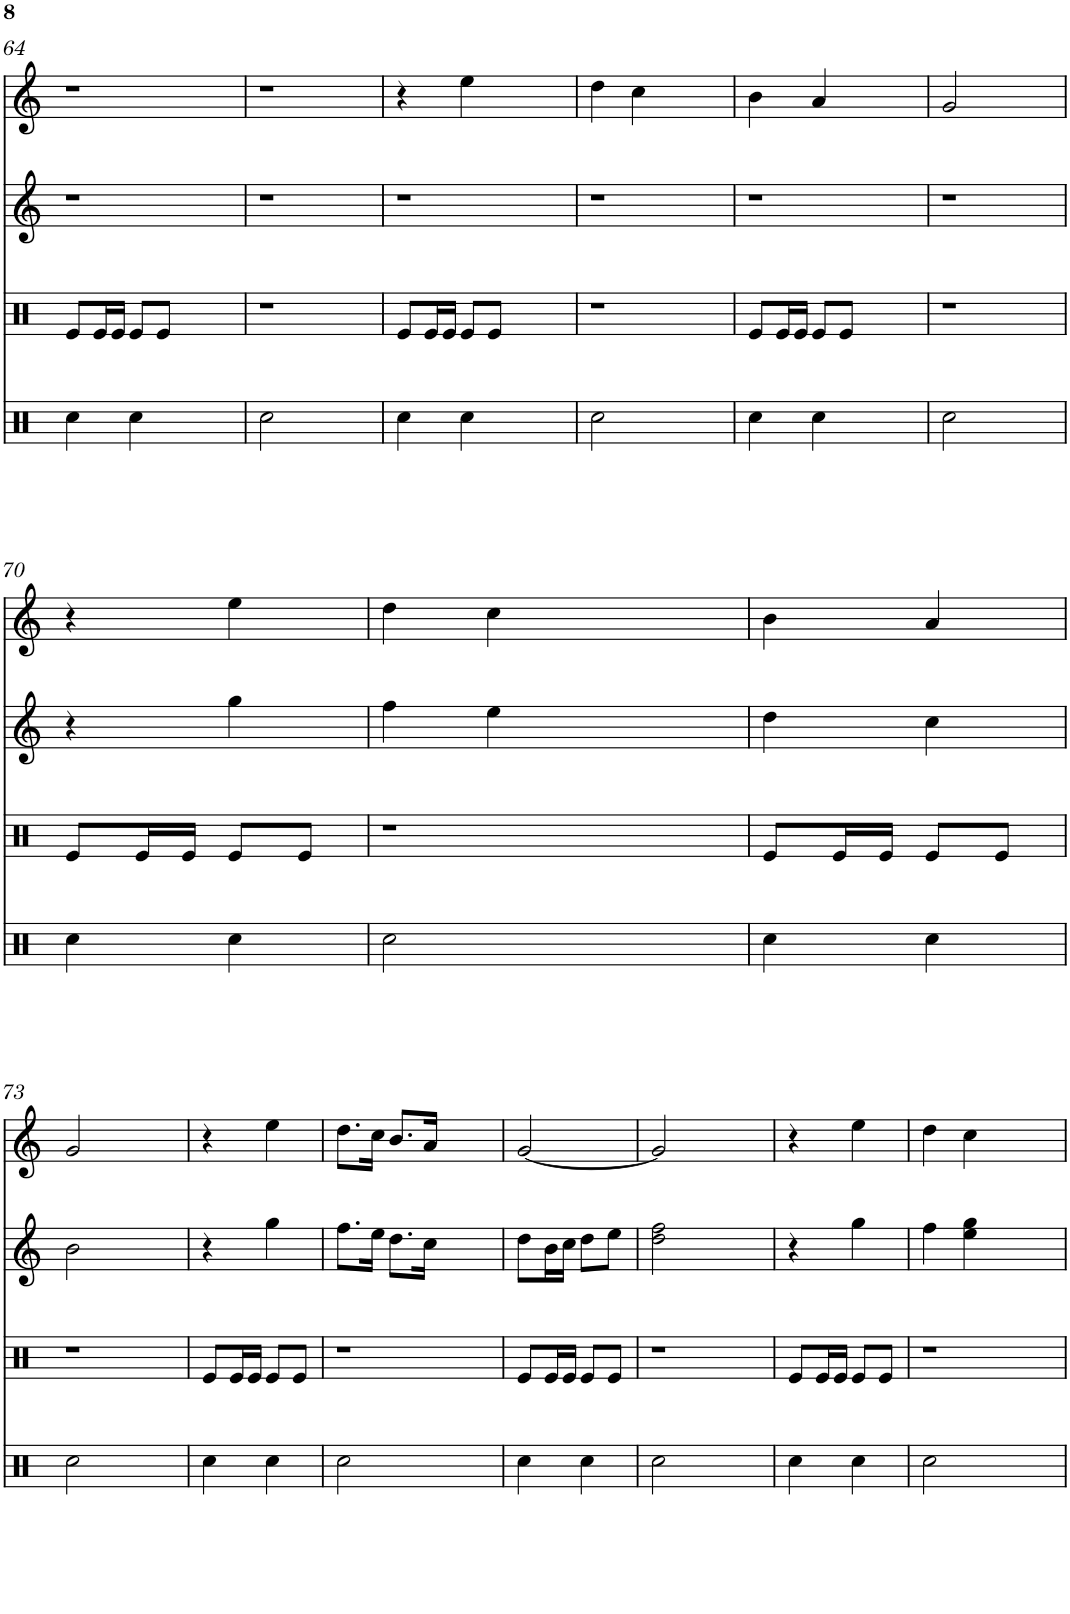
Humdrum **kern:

**kern	**kern	**kern	**kern
*part4	*part3	*part2	*part1
*staff4	*staff3	*staff2	*staff1
*I"Timbal fondo	*I"Timbal	*I"Gralla 2	*I"Gralla 1
!!LO:PB:g=z
*clefX	*clefX	*clefG2	*clefG2
*k[]	*k[]	*k[]	*k[]
*M2/4	*M2/4	*M2/4	*M2/4
=64	=64	=64	=64
4cc\	8e/L	2r	2r
.	16e/L	.	.
.	16e/JJ	.	.
4cc\	8e/L	.	.
.	8e/J	.	.
2ryy	2ryy	2ryy	2ryy
=65	=65	=65	=65
2cc\	2r	2r	2r
2ryy	2ryy	2ryy	2ryy
=66	=66	=66	=66
4cc\	8e/L	2r	4r
.	16e/L	.	.
.	16e/JJ	.	.
4cc\	8e/L	.	4ee\
.	8e/J	.	.
2ryy	2ryy	2ryy	2ryy
=67	=67	=67	=67
2cc\	2r	2r	4dd\
.	.	.	4cc\
2ryy	2ryy	2ryy	2ryy
=68	=68	=68	=68
4cc\	8e/L	2r	4b\
.	16e/L	.	.
.	16e/JJ	.	.
4cc\	8e/L	.	4a/
.	8e/J	.	.
2ryy	2ryy	2ryy	2ryy
=69	=69	=69	=69
2cc\	2r	2r	2g/
2ryy	2ryy	2ryy	2ryy
!!LO:LB:g=z
=70	=70	=70	=70
4cc\	8e/L	4r	4r
.	16e/L	.	.
.	16e/JJ	.	.
4cc\	8e/L	4gg\	4ee\
.	8e/J	.	.
=71	=71	=71	=71
2cc\	2r	4ff\	4dd\
.	.	4ee\	4cc\
2ryy	2ryy	2ryy	2ryy
=72	=72	=72	=72
4cc\	8e/L	4dd\	4b\
.	16e/L	.	.
.	16e/JJ	.	.
4cc\	8e/L	4cc\	4a/
.	8e/J	.	.
!!LO:LB:g=z
=73	=73	=73	=73
2cc\	2r	2b\	2g/
2ryy	2ryy	2ryy	2ryy
=74	=74	=74	=74
4cc\	8e/L	4r	4r
.	16e/L	.	.
.	16e/JJ	.	.
4cc\	8e/L	4gg\	4ee\
.	8e/J	.	.
=75	=75	=75	=75
2cc\	2r	8.ff\L	8.dd\L
.	.	16ee\Jk	16cc\Jk
.	.	8.dd\L	8.b/L
.	.	16cc\Jk	16a/Jk
2ryy	2ryy	2ryy	2ryy
=76	=76	=76	=76
4cc\	8e/L	8dd\L	[2g/
.	16e/L	16b\L	.
.	16e/JJ	16cc\JJ	.
4cc\	8e/L	8dd\L	.
.	8e/J	8ee\J	.
=77	=77	=77	=77
2cc\	2r	2dd\ 2ff\	2g/]
2ryy	2ryy	2ryy	2ryy
=78	=78	=78	=78
4cc\	8e/L	4r	4r
.	16e/L	.	.
.	16e/JJ	.	.
4cc\	8e/L	4gg\	4ee\
.	8e/J	.	.
=79	=79	=79	=79
2cc\	2r	4ff\	4dd\
.	.	4ee\ 4gg\	4cc\
2ryy	2ryy	2ryy	2ryy
=	=	=	=
*-	*-	*-	*-
